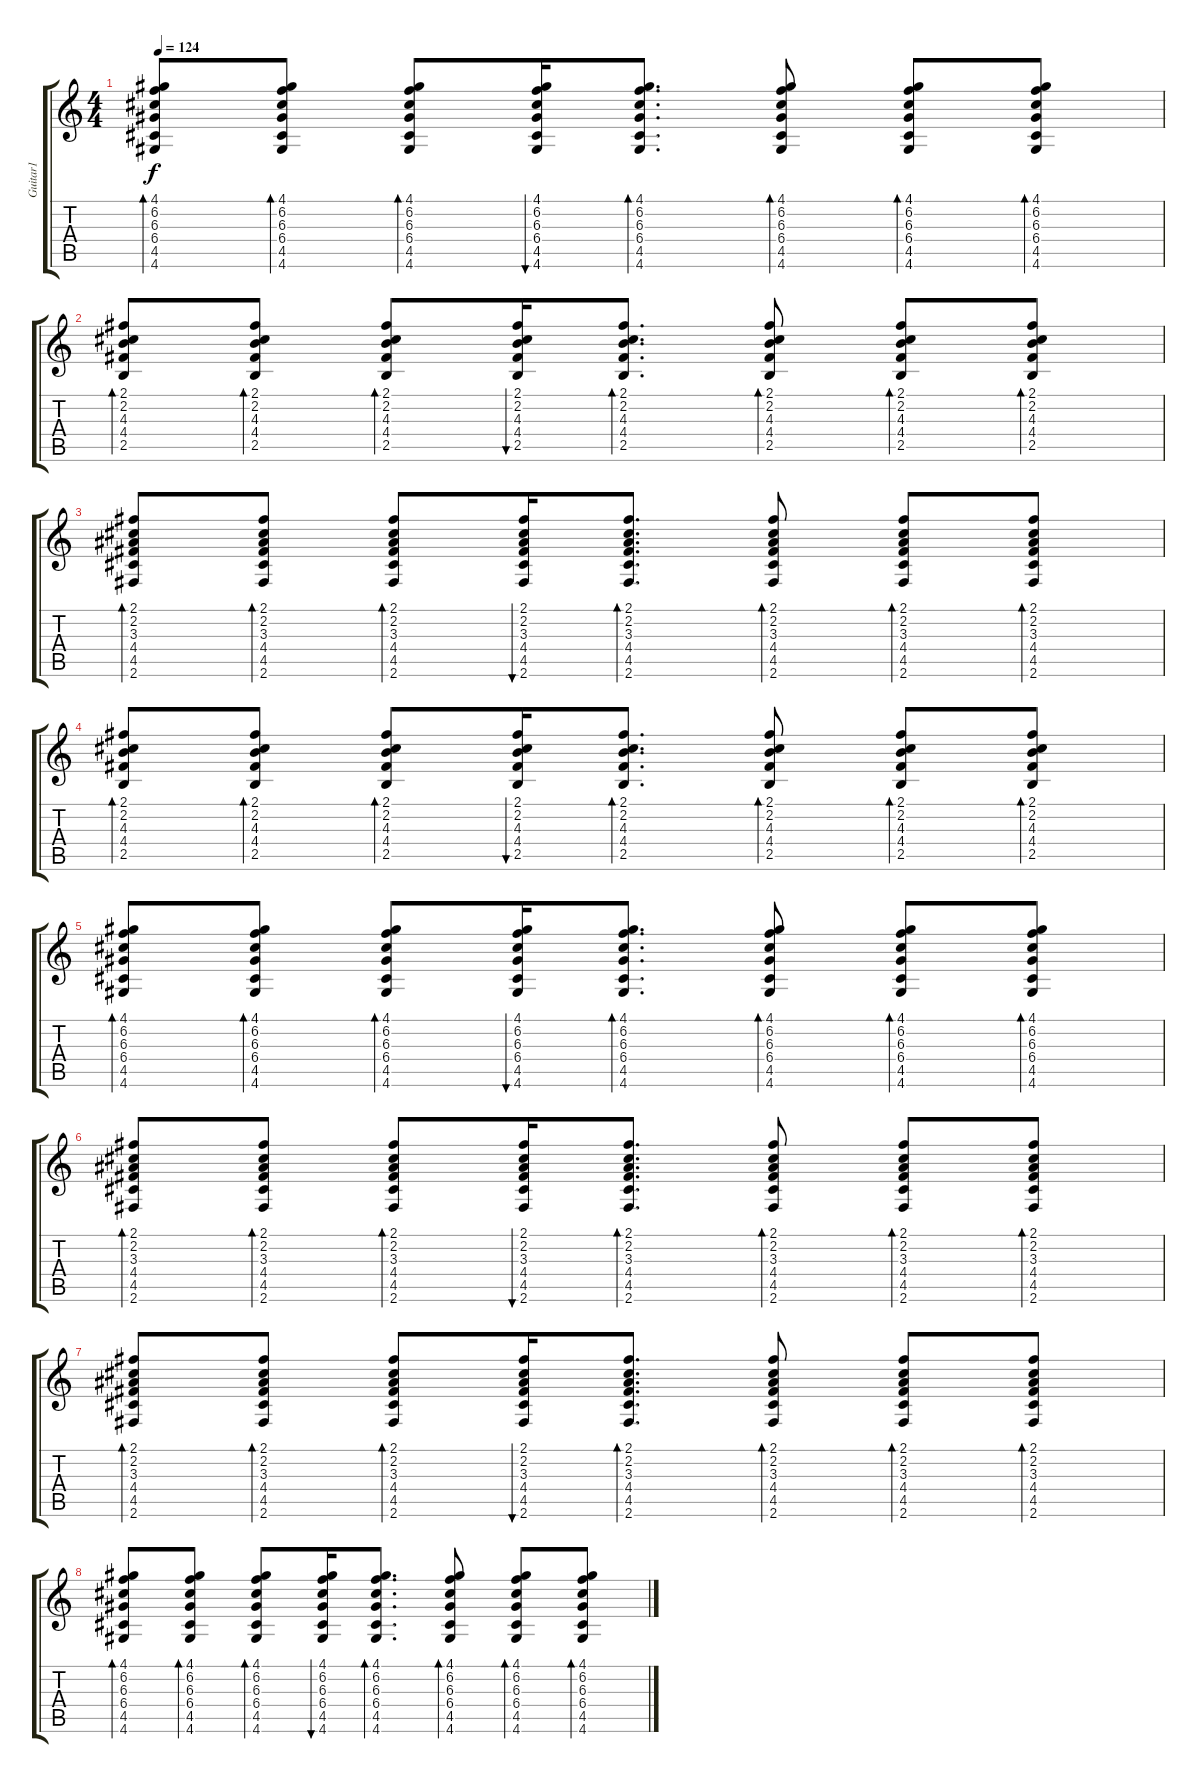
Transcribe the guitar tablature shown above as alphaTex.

\track ("Guitar1" "Guitar1") {instrument acousticguitarnylon}
\staff {score tabs}
\tuning (E4 B3 G3 D3 A2 E2) {hide}
\ts (4 4)
\tempo 124
\clef g2
\ks c
(4.1 6.2 6.3 6.4 4.5 4.6).8{bd 60 dy f} (4.1 6.2 6.3 6.4 4.5 4.6).8{bd 60} (4.1 6.2 6.3 6.4 4.5 4.6).8{bd 60} (4.1 6.2 6.3 6.4 4.5 4.6).16{bu 60} (4.1 6.2 6.3 6.4 4.5 4.6).8{d bd 60} (4.1 6.2 6.3 6.4 4.5 4.6).8{bd 60} (4.1 6.2 6.3 6.4 4.5 4.6).8{bd 60} (4.1 6.2 6.3 6.4 4.5 4.6).8{bd 60} |
(2.1 2.2 4.3 4.4 2.5).8{bd 60} (2.1 2.2 4.3 4.4 2.5).8{bd 60} (2.1 2.2 4.3 4.4 2.5).8{bd 60} (2.1 2.2 4.3 4.4 2.5).16{bu 60} (2.1 2.2 4.3 4.4 2.5).8{d bd 60} (2.1 2.2 4.3 4.4 2.5).8{bd 60} (2.1 2.2 4.3 4.4 2.5).8{bd 60} (2.1 2.2 4.3 4.4 2.5).8{bd 60} |
(2.1 2.2 3.3 4.4 4.5 2.6).8{bd 60} (2.1 2.2 3.3 4.4 4.5 2.6).8{bd 60} (2.1 2.2 3.3 4.4 4.5 2.6).8{bd 60} (2.1 2.2 3.3 4.4 4.5 2.6).16{bu 60} (2.1 2.2 3.3 4.4 4.5 2.6).8{d bd 60} (2.1 2.2 3.3 4.4 4.5 2.6).8{bd 60} (2.1 2.2 3.3 4.4 4.5 2.6).8{bd 60} (2.1 2.2 3.3 4.4 4.5 2.6).8{bd 60} |
(2.1 2.2 4.3 4.4 2.5).8{bd 60} (2.1 2.2 4.3 4.4 2.5).8{bd 60} (2.1 2.2 4.3 4.4 2.5).8{bd 60} (2.1 2.2 4.3 4.4 2.5).16{bu 60} (2.1 2.2 4.3 4.4 2.5).8{d bd 60} (2.1 2.2 4.3 4.4 2.5).8{bd 60} (2.1 2.2 4.3 4.4 2.5).8{bd 60} (2.1 2.2 4.3 4.4 2.5).8{bd 60} |
(4.1 6.2 6.3 6.4 4.5 4.6).8{bd 60} (4.1 6.2 6.3 6.4 4.5 4.6).8{bd 60} (4.1 6.2 6.3 6.4 4.5 4.6).8{bd 60} (4.1 6.2 6.3 6.4 4.5 4.6).16{bu 60} (4.1 6.2 6.3 6.4 4.5 4.6).8{d bd 60} (4.1 6.2 6.3 6.4 4.5 4.6).8{bd 60} (4.1 6.2 6.3 6.4 4.5 4.6).8{bd 60} (4.1 6.2 6.3 6.4 4.5 4.6).8{bd 60} |
(2.1 2.2 3.3 4.4 4.5 2.6).8{bd 60} (2.1 2.2 3.3 4.4 4.5 2.6).8{bd 60} (2.1 2.2 3.3 4.4 4.5 2.6).8{bd 60} (2.1 2.2 3.3 4.4 4.5 2.6).16{bu 60} (2.1 2.2 3.3 4.4 4.5 2.6).8{d bd 60} (2.1 2.2 3.3 4.4 4.5 2.6).8{bd 60} (2.1 2.2 3.3 4.4 4.5 2.6).8{bd 60} (2.1 2.2 3.3 4.4 4.5 2.6).8{bd 60} |
(2.1 2.2 3.3 4.4 4.5 2.6).8{bd 60} (2.1 2.2 3.3 4.4 4.5 2.6).8{bd 60} (2.1 2.2 3.3 4.4 4.5 2.6).8{bd 60} (2.1 2.2 3.3 4.4 4.5 2.6).16{bu 60} (2.1 2.2 3.3 4.4 4.5 2.6).8{d bd 60} (2.1 2.2 3.3 4.4 4.5 2.6).8{bd 60} (2.1 2.2 3.3 4.4 4.5 2.6).8{bd 60} (2.1 2.2 3.3 4.4 4.5 2.6).8{bd 60} |
(4.1 6.2 6.3 6.4 4.5 4.6).8{bd 60} (4.1 6.2 6.3 6.4 4.5 4.6).8{bd 60} (4.1 6.2 6.3 6.4 4.5 4.6).8{bd 60} (4.1 6.2 6.3 6.4 4.5 4.6).16{bu 60} (4.1 6.2 6.3 6.4 4.5 4.6).8{d bd 60} (4.1 6.2 6.3 6.4 4.5 4.6).8{bd 60} (4.1 6.2 6.3 6.4 4.5 4.6).8{bd 60} (4.1 6.2 6.3 6.4 4.5 4.6).8{bd 60}
